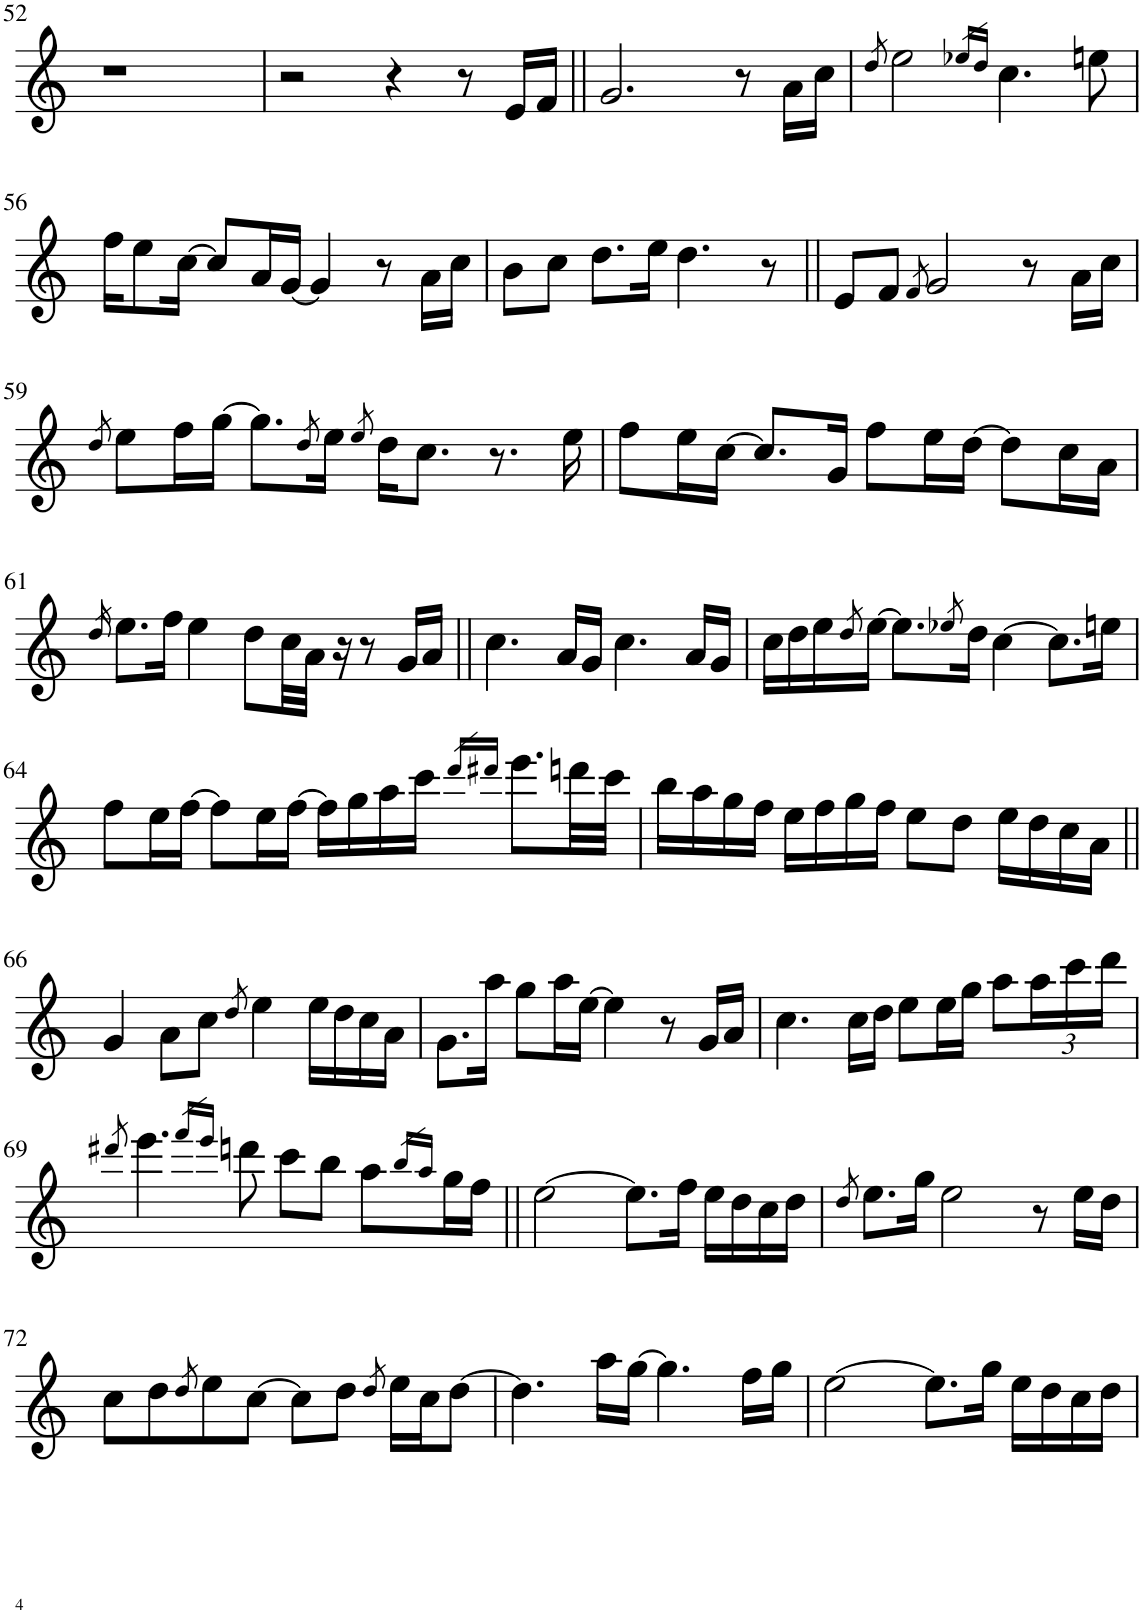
**kern
*part1
*staff1
*I"鋼琴
!!LO:PB:g=z
*clefG2
*k[]
*M4/4
=52
1r
=53
2r
4r
8r
16e/LL
16f/JJ
=54||
2.g/
8r
16a\LL
16cc\JJ
=55
8qdd/
2ee\
16qee-X/LL
16qdd/JJ
4.cc\
8een\
!!LO:LB:g=z
=56
16ff\KL
8ee\
[16cc\Jk
8cc/L]
16a/L
[16g/JJ
4g/]
8r
16a\LL
16cc\JJ
=57
8b\L
8cc\J
8.dd\L
16ee\Jk
4.dd\
8r
=58||
8e/L
8f/J
8qf/
2g/
8r
16a\LL
16cc\JJ
!!LO:LB:g=z
=59
8qdd/
8ee\L
16ff\L
[16gg\JJ
8.gg\L]
8qdd/
16ee\Jk
8qee/
16dd\KL
8.cc\J
8.r
16ee\
=60
8ff\L
16ee\L
[16cc\JJ
8.cc/L]
16g/Jk
8ff\L
16ee\L
[16dd\JJ
8dd\L]
16cc\L
16a\JJ
!!LO:LB:g=z
=61
16qdd/
8.ee\L
16ff\Jk
4ee\
8dd\L
32cc\LL
32a\JJJ
16r
8r
16g/LL
16a/JJ
=62||
4.cc\
16a/LL
16g/JJ
4.cc\
16a/LL
16g/JJ
=63
16cc\LL
16dd\
16ee\
8qdd/
[16ee\JJ
8.ee\L]
8qee-X/
16dd\Jk
[4cc\
8.cc\L]
16een\Jk
!!LO:LB:g=z
=64
8ff\L
16ee\L
[16ff\JJ
8ff\L]
16ee\L
[16ff\JJ
16ff\LL]
16gg\
16aa\
16ccc\JJ
16qddd/LL
16qddd#X/JJ
8.eee\L
32dddn\LL
32ccc\JJJ
=65
16bb\LL
16aa\
16gg\
16ff\JJ
16ee\LL
16ff\
16gg\
16ff\JJ
8ee\L
8dd\J
16ee\LL
16dd\
16cc\
16a\JJ
!!LO:LB:g=z
=66||
4g/
8a\L
8cc\J
8qdd/
4ee\
16ee\LL
16dd\
16cc\
16a\JJ
=67
8.g\L
16aa\Jk
8gg\L
16aa\L
[16ee\JJ
4ee\]
8r
16g/LL
16a/JJ
=68
4.cc\
16cc\LL
16dd\JJ
8ee\L
16ee\L
16gg\JJ
8aa\L
*Xbrackettup
24aa\L
24ccc\
24ddd\JJ
!!LO:LB:g=z
=69
8qddd#X/
4.eee\
16qfff/LL
16qeee/JJ
8dddn\
8ccc\L
8bb\J
8aa\L
16qbb/LL
16qaa/JJ
16gg\L
16ff\JJ
=70||
[2ee\
8.ee\L]
16ff\Jk
16ee\LL
16dd\
16cc\
16dd\JJ
=71
8qdd/
8.ee\L
16gg\Jk
2ee\
8r
16ee\LL
16dd\JJ
!!LO:LB:g=z
=72
8cc\L
8dd\
8qdd/
8ee\
[8cc\J
8cc\L]
8dd\J
8qdd/
16ee\LL
16cc\J
[8dd\J
=73
4.dd\]
16aa\LL
[16gg\JJ
4.gg\]
16ff\LL
16gg\JJ
=74
[2ee\
8.ee\L]
16gg\Jk
16ee\LL
16dd\
16cc\
16dd\JJ
=
*-
